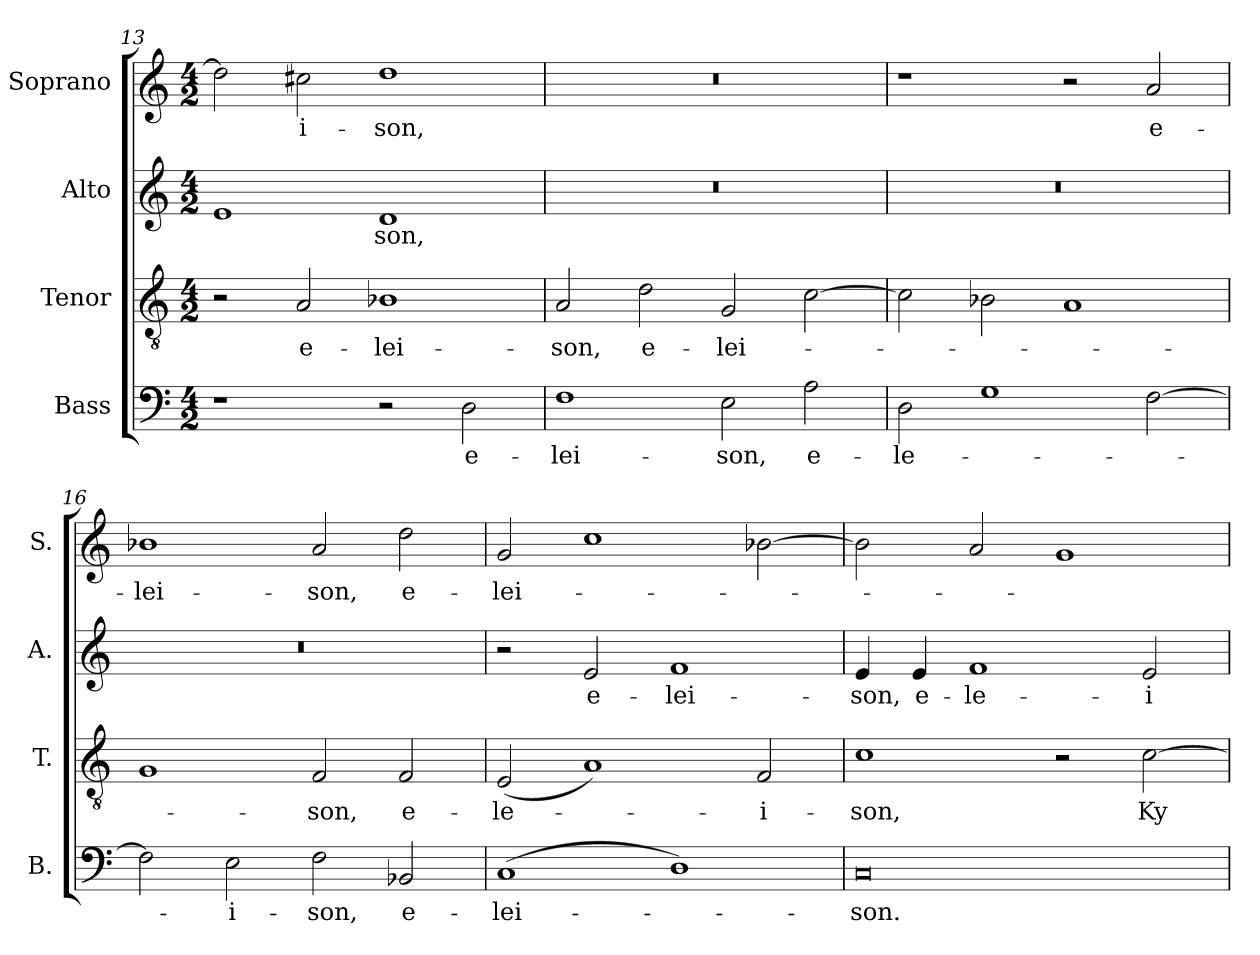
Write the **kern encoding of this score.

**kern	**text	**kern	**text	**kern	**text	**kern	**text
*part4	*part4	*part3	*part3	*part2	*part2	*part1	*part1
*staff4	*staff4	*staff3	*staff3	*staff2	*staff2	*staff1	*staff1
*I"Bass	*	*I"Tenor	*	*I"Alto	*	*I"Soprano	*
*I'B.	*	*I'T.	*	*I'A.	*	*I'S.	*
*clefF4	*	*clefGv2	*	*clefG2	*	*clefG2	*
*	*	*ITrd7c12	*	*	*	*	*
*k[]	*	*k[]	*	*k[]	*	*k[]	*
*C:	*	*C:	*	*C:	*	*C:	*
*M4/2	*	*M4/2	*	*M4/2	*	*M4/2	*
=13	=13	=13	=13	=13	=13	=13	=13
1r	.	2r	.	1ei	.	2ddi\]	.
!	!	!	!LO:LY:b:color=#000000	!	!	!	!
!	!	!	!	!	!	!	!LO:LY:b:color=#000000
.	.	2AAi/	e-	.	.	2cc#Xi\	-i-
!	!	!	!LO:LY:b:color=#000000	!	!	!	!
!	!	!	!	!	!LO:LY:b:color=#000000	!	!
!	!	!	!	!	!	!	!LO:LY:b:color=#000000
2r	.	1BB-Xi	-lei-	1di	-son,	1ddi	-son,
!	!LO:LY:b:color=#000000	!	!	!	!	!	!
2Di\	e-	.	.	.	.	.	.
=14	=14	=14	=14	=14	=14	=14	=14
!	!LO:LY:b:color=#000000	!	!	!	!	!	!
!	!	!	!LO:LY:b:color=#000000	!LO:N:vis=1	!	!LO:N:vis=1	!
1Fi	-lei-	2AAi/	-son,	0r	.	0r	.
!	!	!	!LO:LY:b:color=#000000	!	!	!	!
.	.	2Di\	e-	.	.	.	.
!	!LO:LY:b:color=#000000	!	!	!	!	!	!
!	!	!	!LO:LY:b:color=#000000	!	!	!	!
2Ei\	-son,	2GGi/	-lei-	.	.	.	.
!	!LO:LY:b:color=#000000	!	!	!	!	!	!
2Ai\	e-	[2Ci\	.	.	.	.	.
!!LO:LB:g=z
=15	=15	=15	=15	=15	=15	=15	=15
!	!LO:LY:b:color=#000000	!	!	!LO:N:vis=1	!	!	!
2Di\	-le-	2Ci\]	.	0r	.	1r	.
1Gi	.	2BB-Xi\	.	.	.	.	.
.	.	1AAi	.	.	.	2r	.
!	!	!	!	!	!	!	!LO:LY:b:color=#000000
[2Fi\	.	.	.	.	.	2ai/	e-
=16	=16	=16	=16	=16	=16	=16	=16
!	!	!	!	!LO:N:vis=1	!	!	!
!	!	!	!	!	!	!	!LO:LY:b:color=#000000
2Fi\]	.	1GGi	.	0r	.	1b-Xi	-lei-
!	!LO:LY:b:color=#000000	!	!	!	!	!	!
2Ei\	-i-	.	.	.	.	.	.
!	!LO:LY:b:color=#000000	!	!	!	!	!	!
!	!	!	!LO:LY:b:color=#000000	!	!	!	!
!	!	!	!	!	!	!	!LO:LY:b:color=#000000
2Fi\	-son,	2FFi/	-son,	.	.	2ai/	-son,
!	!LO:LY:b:color=#000000	!	!	!	!	!	!
!	!	!	!LO:LY:b:color=#000000	!	!	!	!
!	!	!	!	!	!	!	!LO:LY:b:color=#000000
2BB-Xi/	e-	2FFi/	e-	.	.	2ddi\	e-
=17	=17	=17	=17	=17	=17	=17	=17
!	!LO:LY:b:color=#000000	!	!	!	!	!	!
!	!	!	!LO:LY:b:color=#000000	!	!	!	!
!	!	!	!	!	!	!	!LO:LY:b:color=#000000
(1Ci	-lei-	(2EEi/	-le-	2r	.	2gi/	-lei-
!	!	!	!	!	!LO:LY:b:color=#000000	!	!
.	.	1AAi)	.	2ei/	e-	1cci	.
!	!	!	!	!	!LO:LY:b:color=#000000	!	!
1Di)	.	.	.	1fi	-lei-	.	.
!	!	!	!LO:LY:b:color=#000000	!	!	!	!
.	.	2FFi/	-i-	.	.	[2b-Xi\	.
=18	=18	=18	=18	=18	=18	=18	=18
!	!LO:LY:b:color=#000000	!	!	!	!	!	!
!	!	!	!LO:LY:b:color=#000000	!	!	!	!
!	!	!	!	!	!LO:LY:b:color=#000000	!	!
0Ci	-son.	1Ci	-son,	4ei/	-son,	2b-i\]	.
!	!	!	!	!	!LO:LY:b:color=#000000	!	!
.	.	.	.	4ei/	e-	.	.
!	!	!	!	!	!LO:LY:b:color=#000000	!	!
.	.	.	.	1fi	-le-	2ai/	.
.	.	2r	.	.	.	1gi	.
!	!	!	!LO:LY:b:color=#000000	!	!	!	!
!	!	!	!	!	!LO:LY:b:color=#000000	!	!
.	.	[2Ci\	Ky-	2ei/	-i-	.	.
=	=	=	=	=	=	=	=
*-	*-	*-	*-	*-	*-	*-	*-
